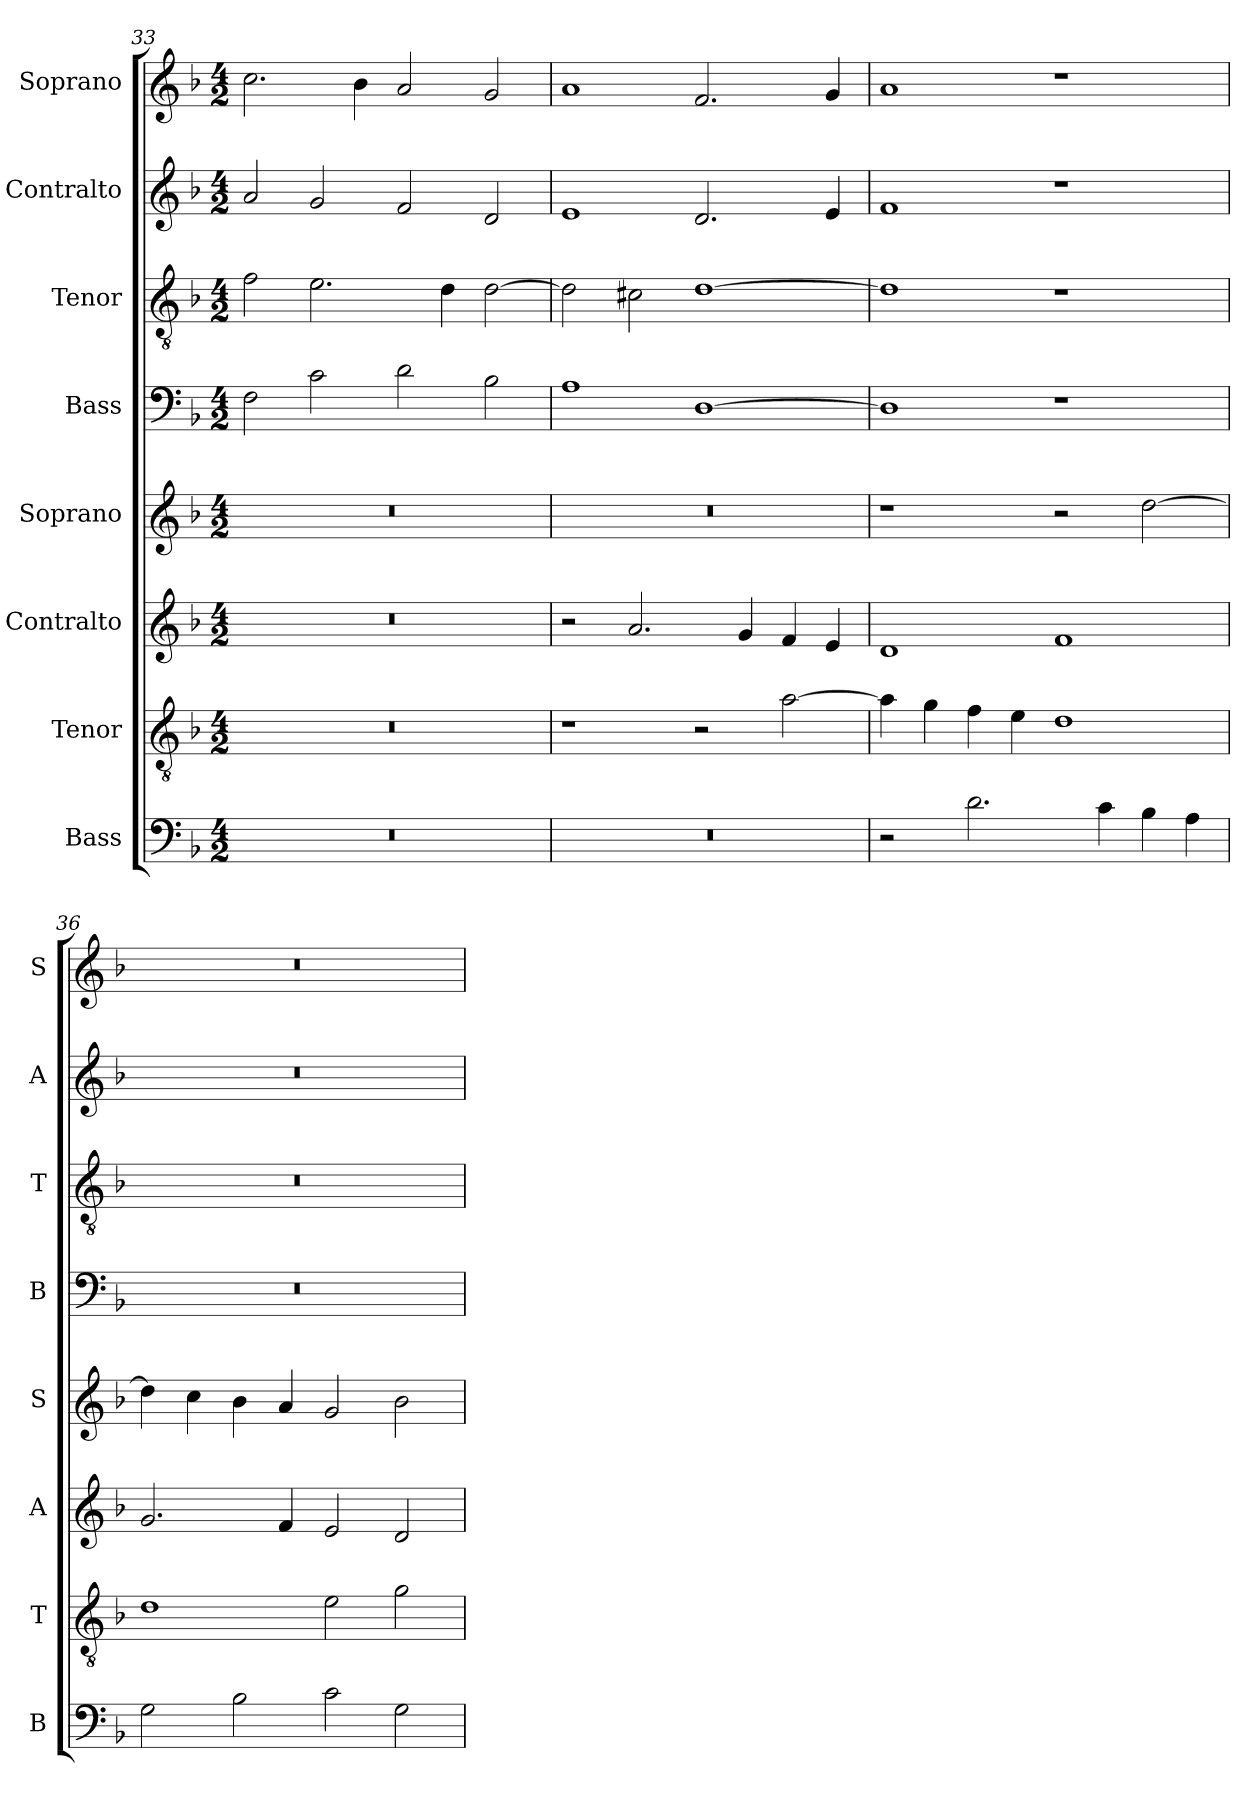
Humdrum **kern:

**kern	**kern	**kern	**kern	**kern	**kern	**kern	**kern
*part8	*part7	*part6	*part5	*part4	*part3	*part2	*part1
*staff8	*staff7	*staff6	*staff5	*staff4	*staff3	*staff2	*staff1
*I"Bass	*I"Tenor	*I"Contralto	*I"Soprano	*I"Bass	*I"Tenor	*I"Contralto	*I"Soprano
*I'B	*I'T	*I'A	*I'S	*I'B	*I'T	*I'A	*I'S
*clefF4	*clefGv2	*clefG2	*clefG2	*clefF4	*clefGv2	*clefG2	*clefG2
*k[b-]	*k[b-]	*k[b-]	*k[b-]	*k[b-]	*k[b-]	*k[b-]	*k[b-]
*G:dor	*G:dor	*G:dor	*G:dor	*G:dor	*G:dor	*G:dor	*G:dor
*M4/2	*M4/2	*M4/2	*M4/2	*M4/2	*M4/2	*M4/2	*M4/2
=33	=33	=33	=33	=33	=33	=33	=33
0r	0r	0r	0r	2F	2f	2a	2.cc
.	.	.	.	2c	2.e	2g	.
.	.	.	.	.	.	.	4b-
.	.	.	.	2d	.	2f	2a
.	.	.	.	.	4d	.	.
.	.	.	.	2B-	[2d	2d	2g
=34	=34	=34	=34	=34	=34	=34	=34
0r	1r	2r	0r	1A	2d]	1e	1a
.	.	2.a	.	.	2c#X	.	.
.	2r	.	.	[1D	[1d	2.d	2.f
.	.	4g	.	.	.	.	.
.	[2a	4f	.	.	.	.	.
.	.	4e	.	.	.	4e	4g
=35	=35	=35	=35	=35	=35	=35	=35
2r	4a]	1d	1r	1D]	1d]	1f	1a
.	4g	.	.	.	.	.	.
2.d	4f	.	.	.	.	.	.
.	4e	.	.	.	.	.	.
.	1d	1f	2r	1r	1r	1r	1r
4c	.	.	.	.	.	.	.
4B-	.	.	[2dd	.	.	.	.
4A	.	.	.	.	.	.	.
=36	=36	=36	=36	=36	=36	=36	=36
2G	1d	2.g	4dd]	0r	0r	0r	0r
.	.	.	4cc	.	.	.	.
2B-	.	.	4b-	.	.	.	.
.	.	4f	4a	.	.	.	.
2c	2e	2e	2g	.	.	.	.
2G	2g	2d	2b-	.	.	.	.
=	=	=	=	=	=	=	=
*-	*-	*-	*-	*-	*-	*-	*-
